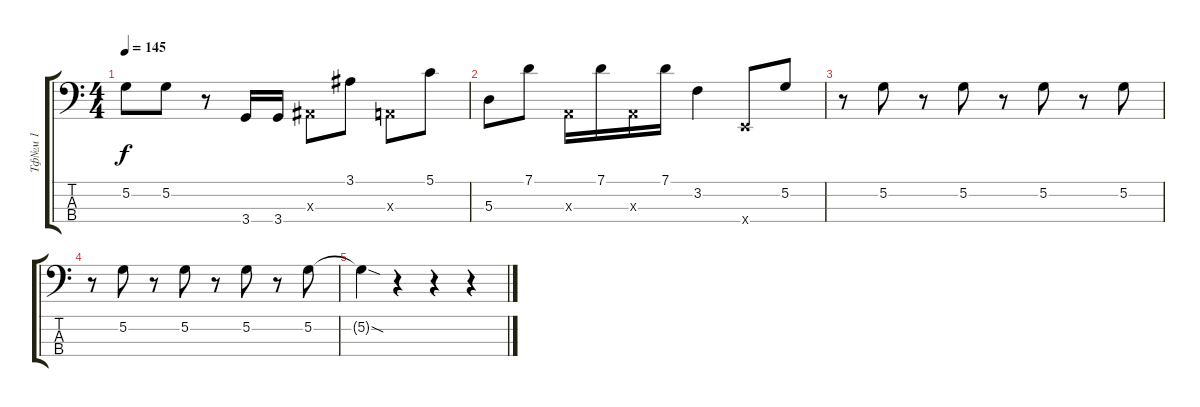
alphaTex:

\track ("Тф№м 1" "Тф№м 1") {instrument slapbass1}
\staff {score tabs}
\tuning (G2 D2 A1 E1) {hide}
\ts (4 4)
\tempo 145
\clef f4
\ks c
5.2{t}.8{dy f} 5.2.8 r.8 3.4.16 3.4.16 1.3{x}.8 3.1.8 0.3{x}.8 5.1.8 |
5.3.8 7.1.8 0.3{x}.16 7.1.16 0.3{x}.16 7.1.16 3.2.4 0.4{x}.8 5.2.8 |
r.8 5.2.8 r.8 5.2.8 r.8 5.2.8 r.8 5.2.8 |
r.8 5.2.8 r.8 5.2.8 r.8 5.2.8 r.8 5.2.8 |
5.2{sod t}.4 r.4 r.4 r.4
